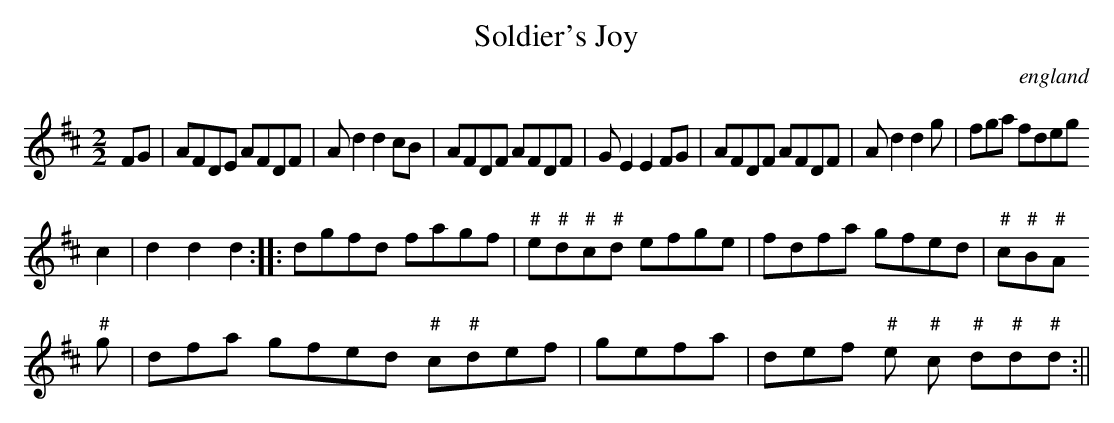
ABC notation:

X:1
T:Soldier's Joy
O:england
M:2/2
L:1/8
K:D Major
FG|AFDE AFDF|A d2d2 cB|AFDF AFDF|G E2E2 FG|AFDF AFDF|A d2d2""g|fga fdeg
c2|d2d2d2:||:dgfd fagf|"#"e"#"d"#"c"#"d efge|fdfa gfed|"#"c"#"B"#"A "#"
g|dfa gfed "#"c"#"def|gefa|def "#"e "#"c "#"d"#"d"#"d:||
